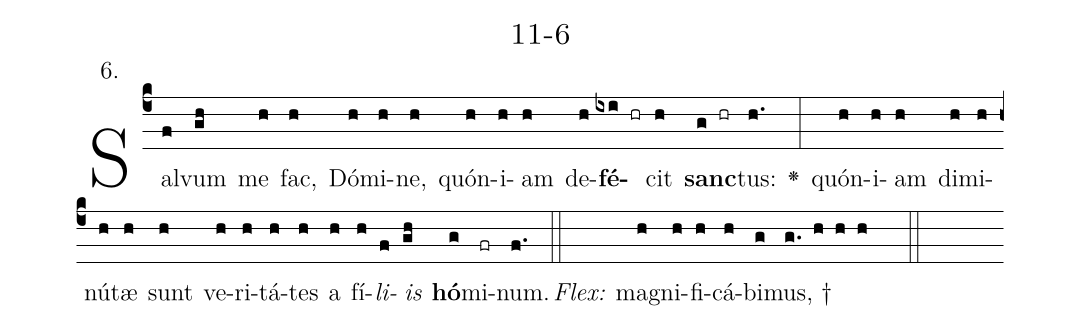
name: 11-6;
annotation: 6.;
%%
(c4)Sal(f)vum(gh) me(h) fac,(h) Dó(h)mi(h)ne,(h) quón(h)i(h)am(h) de(h)<b>fé</b>(ixi hr)cit(h) <b>sanc</b>(g hr)tus:(h.) <v>\greheightstar</v>(:) quón(h)i(h)am(h) di(h)mi(h)nú(h)tæ(h) sunt(h) ve(h)ri(h)tá(h)tes(h) a(h) fí(h)<i>li</i>(f)<i>is</i>(gh) <b>hó</b>(g)mi(fr)num.(f.) (::)
<i>Flex:</i>()  ma(h)gni(h)fi(h)cá(h)bi(g)mus, †(g. h h h  ::)

%E(h) u(h) o(f) u(gh) a(g) e.(f.) (::)
